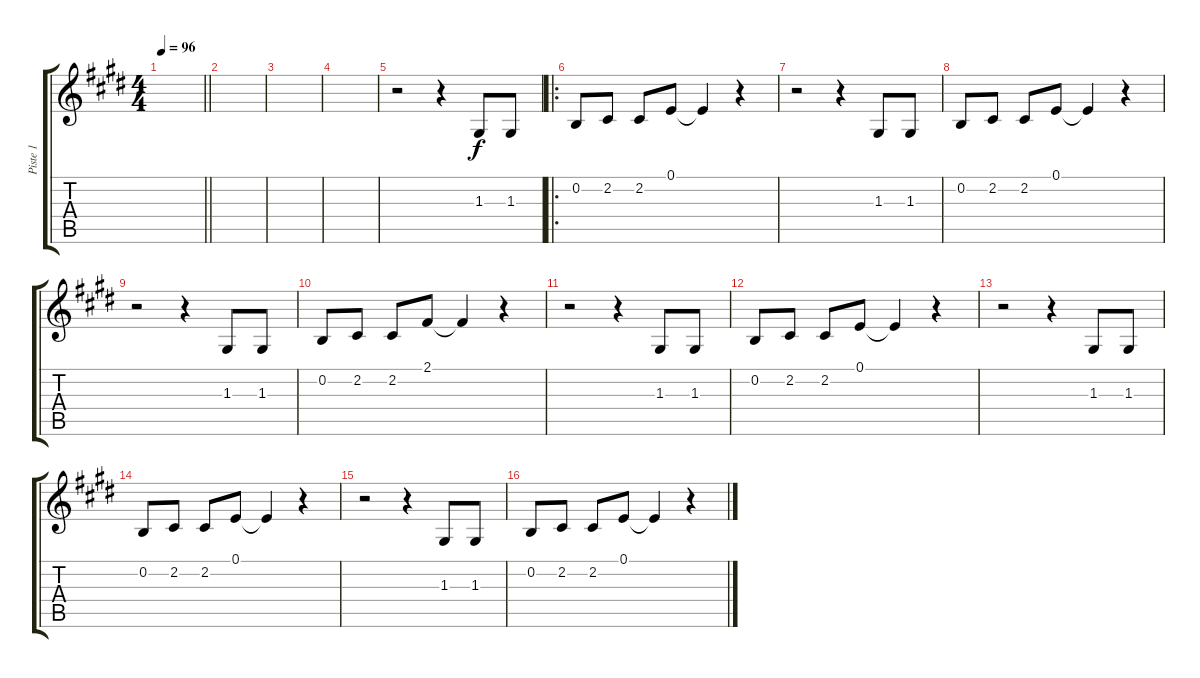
\track ("Piste 1" "Piste 1") {instrument acousticgrandpiano}
\staff {score tabs}
\tuning (E4 B3 G3 D3 A2 E2) {hide}
\ts (4 4)
\tempo 96
\clef g2
\barLineRight lightlight
\ks e
|
|
|
|
r.2 r.4 1.3.8 1.3.8 |
\ro
0.2.8 2.2.8 2.2.8 0.1.8 0.1{t}.4 r.4 |
r.2 r.4 1.3.8 1.3.8 |
0.2.8 2.2.8 2.2.8 0.1.8 0.1{t}.4 r.4 |
r.2 r.4 1.3.8 1.3.8 |
0.2.8 2.2.8 2.2.8 2.1.8 2.1{t}.4 r.4 |
r.2 r.4 1.3.8 1.3.8 |
0.2.8 2.2.8 2.2.8 0.1.8 0.1{t}.4 r.4 |
r.2 r.4 1.3.8 1.3.8 |
0.2.8 2.2.8 2.2.8 0.1.8 0.1{t}.4 r.4 |
r.2 r.4 1.3.8 1.3.8 |
0.2.8 2.2.8 2.2.8 0.1.8 0.1{t}.4 r.4
